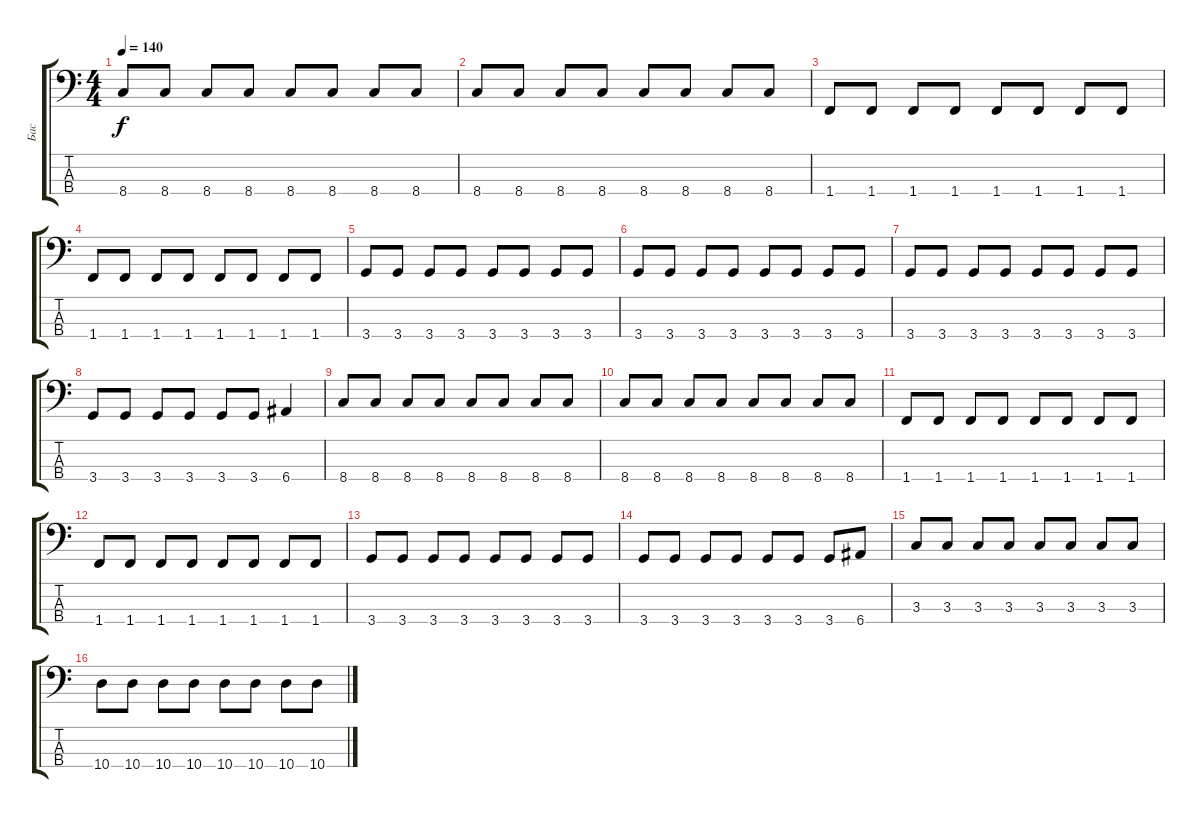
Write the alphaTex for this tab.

\track ("Бас" "Бас") {instrument electricbassfinger}
\staff {score tabs}
\tuning (G2 D2 A1 E1) {hide}
\ts (4 4)
\tempo 140
\clef f4
\ks c
8.4.8{dy f} 8.4.8 8.4.8 8.4.8 8.4.8 8.4.8 8.4.8 8.4.8 |
8.4.8 8.4.8 8.4.8 8.4.8 8.4.8 8.4.8 8.4.8 8.4.8 |
1.4.8 1.4.8 1.4.8 1.4.8 1.4.8 1.4.8 1.4.8 1.4.8 |
1.4.8 1.4.8 1.4.8 1.4.8 1.4.8 1.4.8 1.4.8 1.4.8 |
3.4.8 3.4.8 3.4.8 3.4.8 3.4.8 3.4.8 3.4.8 3.4.8 |
3.4.8 3.4.8 3.4.8 3.4.8 3.4.8 3.4.8 3.4.8 3.4.8 |
3.4.8 3.4.8 3.4.8 3.4.8 3.4.8 3.4.8 3.4.8 3.4.8 |
3.4.8 3.4.8 3.4.8 3.4.8 3.4.8 3.4.8 6.4.4 |
8.4.8 8.4.8 8.4.8 8.4.8 8.4.8 8.4.8 8.4.8 8.4.8 |
8.4.8 8.4.8 8.4.8 8.4.8 8.4.8 8.4.8 8.4.8 8.4.8 |
1.4.8 1.4.8 1.4.8 1.4.8 1.4.8 1.4.8 1.4.8 1.4.8 |
1.4.8 1.4.8 1.4.8 1.4.8 1.4.8 1.4.8 1.4.8 1.4.8 |
3.4.8 3.4.8 3.4.8 3.4.8 3.4.8 3.4.8 3.4.8 3.4.8 |
3.4.8 3.4.8 3.4.8 3.4.8 3.4.8 3.4.8 3.4.8 6.4.8 |
3.3.8 3.3.8 3.3.8 3.3.8 3.3.8 3.3.8 3.3.8 3.3.8 |
10.4.8 10.4.8 10.4.8 10.4.8 10.4.8 10.4.8 10.4.8 10.4.8
